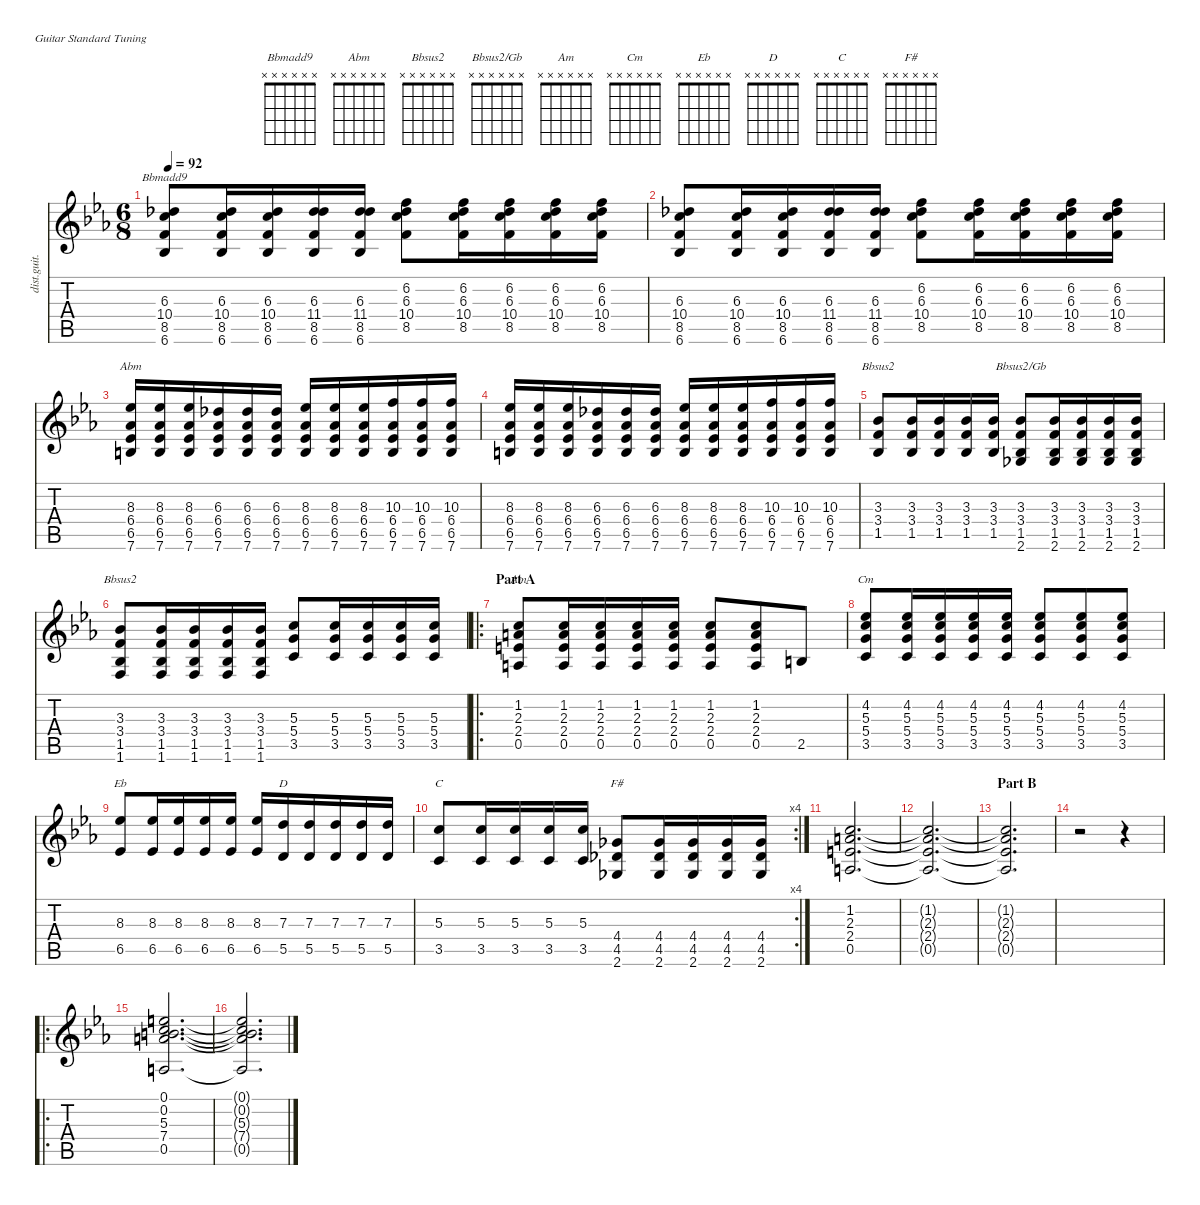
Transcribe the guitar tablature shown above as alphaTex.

\defaultSystemsLayout 4
\hideDynamics
\bracketExtendMode nobrackets
\track ("Guitar - Peter Lindgren" "dist.guit.") {instrument distortionguitar}
\staff {score tabs}
\tuning (E4 B3 G3 D3 A2 E2)
\chord ("Bbmadd9" x x x x x x)
\chord ("Abm" x x x x x x)
\chord ("Bbsus2" x x x x x x)
\chord ("Bbsus2/Gb" x x x x x x)
\chord ("Am" x x x x x x)
\chord ("Cm" x x x x x x)
\chord ("Eb" x x x x x x)
\chord ("D" x x x x x x)
\chord ("C" x x x x x x)
\chord ("F#" x x x x x x)
\ts (6 8)
\tempo 92
\clef g2
\ks cminor
(6.3{acc b} 10.4{acc forcenatural} 8.5{acc forcenatural} 6.6{acc b}).8{ch "Bbmadd9" dy f} (6.3{acc b} 10.4{acc forcenatural} 8.5{acc forcenatural} 6.6{acc b}).16 (6.3{acc b} 10.4{acc forcenatural} 8.5{acc forcenatural} 6.6{acc b}).16 (6.3{acc b} 11.4{acc b} 8.5{acc forcenatural} 6.6{acc b}).16 (6.3{acc b} 11.4{acc b} 8.5{acc forcenatural} 6.6{acc b}).16 (6.2{acc forcenatural} 6.3{acc b} 10.4{acc forcenatural} 8.5{acc forcenatural}).8 (6.2{acc forcenatural} 6.3{acc b} 10.4{acc forcenatural} 8.5{acc forcenatural}).16 (6.2{acc forcenatural} 6.3{acc b} 10.4{acc forcenatural} 8.5{acc forcenatural}).16 (6.2{acc forcenatural} 6.3{acc b} 10.4{acc forcenatural} 8.5{acc forcenatural}).16 (6.2{acc forcenatural} 6.3{acc b} 10.4{acc forcenatural} 8.5{acc forcenatural}).16 |
(6.3{acc b} 10.4{acc forcenatural} 8.5{acc forcenatural} 6.6{acc b}).8 (6.3{acc b} 10.4{acc forcenatural} 8.5{acc forcenatural} 6.6{acc b}).16 (6.3{acc b} 10.4{acc forcenatural} 8.5{acc forcenatural} 6.6{acc b}).16 (6.3{acc b} 11.4{acc b} 8.5{acc forcenatural} 6.6{acc b}).16 (6.3{acc b} 11.4{acc b} 8.5{acc forcenatural} 6.6{acc b}).16 (6.2{acc forcenatural} 6.3{acc b} 10.4{acc forcenatural} 8.5{acc forcenatural}).8 (6.2{acc forcenatural} 6.3{acc b} 10.4{acc forcenatural} 8.5{acc forcenatural}).16 (6.2{acc forcenatural} 6.3{acc b} 10.4{acc forcenatural} 8.5{acc forcenatural}).16 (6.2{acc forcenatural} 6.3{acc b} 10.4{acc forcenatural} 8.5{acc forcenatural}).16 (6.2{acc forcenatural} 6.3{acc b} 10.4{acc forcenatural} 8.5{acc forcenatural}).16 |
(8.3{acc b} 6.4{acc b} 6.5{acc b} 7.6{acc forcenatural}).16{ch "Abm"} (8.3{acc b} 6.4{acc b} 6.5{acc b} 7.6{acc forcenatural}).16 (8.3{acc b} 6.4{acc b} 6.5{acc b} 7.6{acc forcenatural}).16 (6.3{acc b} 6.4{acc b} 6.5{acc b} 7.6{acc forcenatural}).16 (6.3{acc b} 6.4{acc b} 6.5{acc b} 7.6{acc forcenatural}).16 (6.3{acc b} 6.4{acc b} 6.5{acc b} 7.6{acc forcenatural}).16 (8.3{acc b} 6.4{acc b} 6.5{acc b} 7.6{acc forcenatural}).16 (8.3{acc b} 6.4{acc b} 6.5{acc b} 7.6{acc forcenatural}).16 (8.3{acc b} 6.4{acc b} 6.5{acc b} 7.6{acc forcenatural}).16 (10.3{acc forcenatural} 6.4{acc b} 6.5{acc b} 7.6{acc forcenatural}).16 (10.3{acc forcenatural} 6.4{acc b} 6.5{acc b} 7.6{acc forcenatural}).16 (10.3{acc forcenatural} 6.4{acc b} 6.5{acc b} 7.6{acc forcenatural}).16 |
(8.3{acc b} 6.4{acc b} 6.5{acc b} 7.6{acc forcenatural}).16 (8.3{acc b} 6.4{acc b} 6.5{acc b} 7.6{acc forcenatural}).16 (8.3{acc b} 6.4{acc b} 6.5{acc b} 7.6{acc forcenatural}).16 (6.3{acc b} 6.4{acc b} 6.5{acc b} 7.6{acc forcenatural}).16 (6.3{acc b} 6.4{acc b} 6.5{acc b} 7.6{acc forcenatural}).16 (6.3{acc b} 6.4{acc b} 6.5{acc b} 7.6{acc forcenatural}).16 (8.3{acc b} 6.4{acc b} 6.5{acc b} 7.6{acc forcenatural}).16 (8.3{acc b} 6.4{acc b} 6.5{acc b} 7.6{acc forcenatural}).16 (8.3{acc b} 6.4{acc b} 6.5{acc b} 7.6{acc forcenatural}).16 (10.3{acc forcenatural} 6.4{acc b} 6.5{acc b} 7.6{acc forcenatural}).16 (10.3{acc forcenatural} 6.4{acc b} 6.5{acc b} 7.6{acc forcenatural}).16 (10.3{acc forcenatural} 6.4{acc b} 6.5{acc b} 7.6{acc forcenatural}).16 |
(3.3{acc b} 3.4{acc forcenatural} 1.5{acc b}).8{ch "Bbsus2"} (3.3{acc b} 3.4{acc forcenatural} 1.5{acc b}).16 (3.3{acc b} 3.4{acc forcenatural} 1.5{acc b}).16 (3.3{acc b} 3.4{acc forcenatural} 1.5{acc b}).16 (3.3{acc b} 3.4{acc forcenatural} 1.5{acc b}).16 (3.3{acc b} 3.4{acc forcenatural} 1.5{acc b} 2.6{acc b}).8{ch "Bbsus2/Gb"} (3.3{acc b} 3.4{acc forcenatural} 1.5{acc b} 2.6{acc b}).16 (3.3{acc b} 3.4{acc forcenatural} 1.5{acc b} 2.6{acc b}).16 (3.3{acc b} 3.4{acc forcenatural} 1.5{acc b} 2.6{acc b}).16 (3.3{acc b} 3.4{acc forcenatural} 1.5{acc b} 2.6{acc b}).16 |
(3.3{acc b} 3.4{acc forcenatural} 1.5{acc b} 1.6{acc forcenatural}).8{ch "Bbsus2"} (3.3{acc b} 3.4{acc forcenatural} 1.5{acc b} 1.6{acc forcenatural}).16 (3.3{acc b} 3.4{acc forcenatural} 1.5{acc b} 1.6{acc forcenatural}).16 (3.3{acc b} 3.4{acc forcenatural} 1.5{acc b} 1.6{acc forcenatural}).16 (3.3{acc b} 3.4{acc forcenatural} 1.5{acc b} 1.6{acc forcenatural}).16 (5.3{acc forcenatural} 5.4{acc forcenatural} 3.5{acc forcenatural}).8 (5.3{acc forcenatural} 5.4{acc forcenatural} 3.5{acc forcenatural}).16 (5.3{acc forcenatural} 5.4{acc forcenatural} 3.5{acc forcenatural}).16 (5.3{acc forcenatural} 5.4{acc forcenatural} 3.5{acc forcenatural}).16 (5.3{acc forcenatural} 5.4{acc forcenatural} 3.5{acc forcenatural}).16 |
\ro
\section ("" "Part A")
(1.2{acc forcenatural} 2.3{acc forcenatural} 2.4{acc forcenatural} 0.5{acc forcenatural}).8{ch "Am"} (1.2{acc forcenatural} 2.3{acc forcenatural} 2.4{acc forcenatural} 0.5{acc forcenatural}).16 (1.2{acc forcenatural} 2.3{acc forcenatural} 2.4{acc forcenatural} 0.5{acc forcenatural}).16 (1.2{acc forcenatural} 2.3{acc forcenatural} 2.4{acc forcenatural} 0.5{acc forcenatural}).16 (1.2{acc forcenatural} 2.3{acc forcenatural} 2.4{acc forcenatural} 0.5{acc forcenatural}).16 (1.2{acc forcenatural} 2.3{acc forcenatural} 2.4{acc forcenatural} 0.5{acc forcenatural}).8 (1.2{acc forcenatural} 2.3{acc forcenatural} 2.4{acc forcenatural} 0.5{acc forcenatural}).8 2.5{acc forcenatural}.8 |
(4.2{acc b} 5.3{acc forcenatural} 5.4{acc forcenatural} 3.5{acc forcenatural}).8{ch "Cm"} (4.2{acc b} 5.3{acc forcenatural} 5.4{acc forcenatural} 3.5{acc forcenatural}).16 (4.2{acc b} 5.3{acc forcenatural} 5.4{acc forcenatural} 3.5{acc forcenatural}).16 (4.2{acc b} 5.3{acc forcenatural} 5.4{acc forcenatural} 3.5{acc forcenatural}).16 (4.2{acc b} 5.3{acc forcenatural} 5.4{acc forcenatural} 3.5{acc forcenatural}).16 (4.2{acc b} 5.3{acc forcenatural} 5.4{acc forcenatural} 3.5{acc forcenatural}).8 (4.2{acc b} 5.3{acc forcenatural} 5.4{acc forcenatural} 3.5{acc forcenatural}).8 (4.2{acc b} 5.3{acc forcenatural} 5.4{acc forcenatural} 3.5{acc forcenatural}).8 |
(8.3{acc b} 6.5{acc b}).8{ch "Eb"} (8.3{acc b} 6.5{acc b}).16 (8.3{acc b} 6.5{acc b}).16 (8.3{acc b} 6.5{acc b}).16 (8.3{acc b} 6.5{acc b}).16 (8.3{acc b} 6.5{acc b}).16 (7.3{acc forcenatural} 5.5{acc forcenatural}).16{ch "D"} (7.3{acc forcenatural} 5.5{acc forcenatural}).16 (7.3{acc forcenatural} 5.5{acc forcenatural}).16 (7.3{acc forcenatural} 5.5{acc forcenatural}).16 (7.3{acc forcenatural} 5.5{acc forcenatural}).16 |
\rc 4
(5.3{acc forcenatural} 3.5{acc forcenatural}).8{ch "C"} (5.3{acc forcenatural} 3.5{acc forcenatural}).16 (5.3{acc forcenatural} 3.5{acc forcenatural}).16 (5.3{acc forcenatural} 3.5{acc forcenatural}).16 (5.3{acc forcenatural} 3.5{acc forcenatural}).16 (4.4{acc b} 4.5{acc b} 2.6{acc b}).8{ch "F#"} (4.4{acc b} 4.5{acc b} 2.6{acc b}).16 (4.4{acc b} 4.5{acc b} 2.6{acc b}).16 (4.4{acc b} 4.5{acc b} 2.6{acc b}).16 (4.4{acc b} 4.5{acc b} 2.6{acc b}).16 |
(1.2{acc forcenatural} 2.3{acc forcenatural} 2.4{acc forcenatural} 0.5{acc forcenatural}).2{d} |
(1.2{t acc forcenatural} 2.3{t acc forcenatural} 2.4{t acc forcenatural} 0.5{t acc forcenatural}).2{d} |
\section ("" "Part B")
(1.2{t acc forcenatural} 2.3{t acc forcenatural} 2.4{t acc forcenatural} 0.5{t acc forcenatural}).2{d} |
r.2 r.4 |
\ro
(0.1{acc forcenatural} 0.2{acc forcenatural} 5.3{acc forcenatural} 7.4{acc forcenatural} 0.5{acc forcenatural}).2{d} |
(0.1{t acc forcenatural} 0.2{t acc forcenatural} 5.3{t acc forcenatural} 7.4{t acc forcenatural} 0.5{t acc forcenatural}).2{d}
